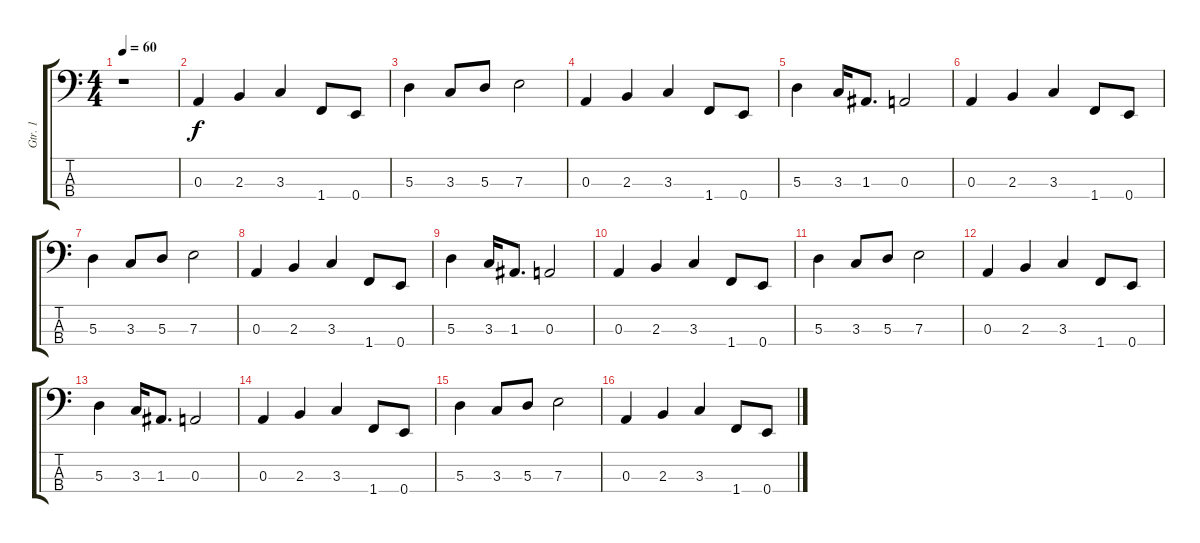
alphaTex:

\track ("Gtr. 1" "Gtr. 1") {instrument electricbasspick}
\staff {score tabs}
\tuning (G2 D2 A1 E1) {hide}
\ts (4 4)
\tempo 60
\clef f4
\ks c
r.1{dy f} |
0.3.4 2.3.4 3.3.4 1.4.8 0.4.8 |
5.3.4 3.3.8 5.3.8 7.3.2 |
0.3.4 2.3.4 3.3.4 1.4.8 0.4.8 |
5.3.4 3.3.16 1.3.8{d} 0.3.2 |
0.3.4 2.3.4 3.3.4 1.4.8 0.4.8 |
5.3.4 3.3.8 5.3.8 7.3.2 |
0.3.4 2.3.4 3.3.4 1.4.8 0.4.8 |
5.3.4 3.3.16 1.3.8{d} 0.3.2 |
0.3.4 2.3.4 3.3.4 1.4.8 0.4.8 |
5.3.4 3.3.8 5.3.8 7.3.2 |
0.3.4 2.3.4 3.3.4 1.4.8 0.4.8 |
5.3.4 3.3.16 1.3.8{d} 0.3.2 |
0.3.4 2.3.4 3.3.4 1.4.8 0.4.8 |
5.3.4 3.3.8 5.3.8 7.3.2 |
0.3.4 2.3.4 3.3.4 1.4.8 0.4.8
